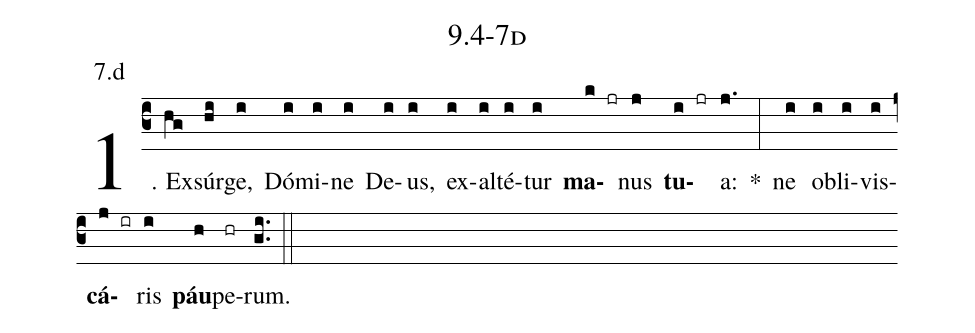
name: 9.4-7d;
annotation: 7.d;
%%
(c3)1. Ex(hg)súr(hi)ge,(i) Dó(i)mi(i)ne(i) De(i)us,(i) ex(i)al(i)té(i)tur(i) <b>ma</b>(k jr)nus(j) <b>tu</b>(i jr)a:(j.) *(:) ne(i) ob(i)li(i)vis(i)<b>cá</b>(j ir)ris(i) <b>páu</b>(h)pe(hr)rum.(gi..) (::)


%E(i) u(i) o(j) u(i) a(h) e.(gi..) (::)
